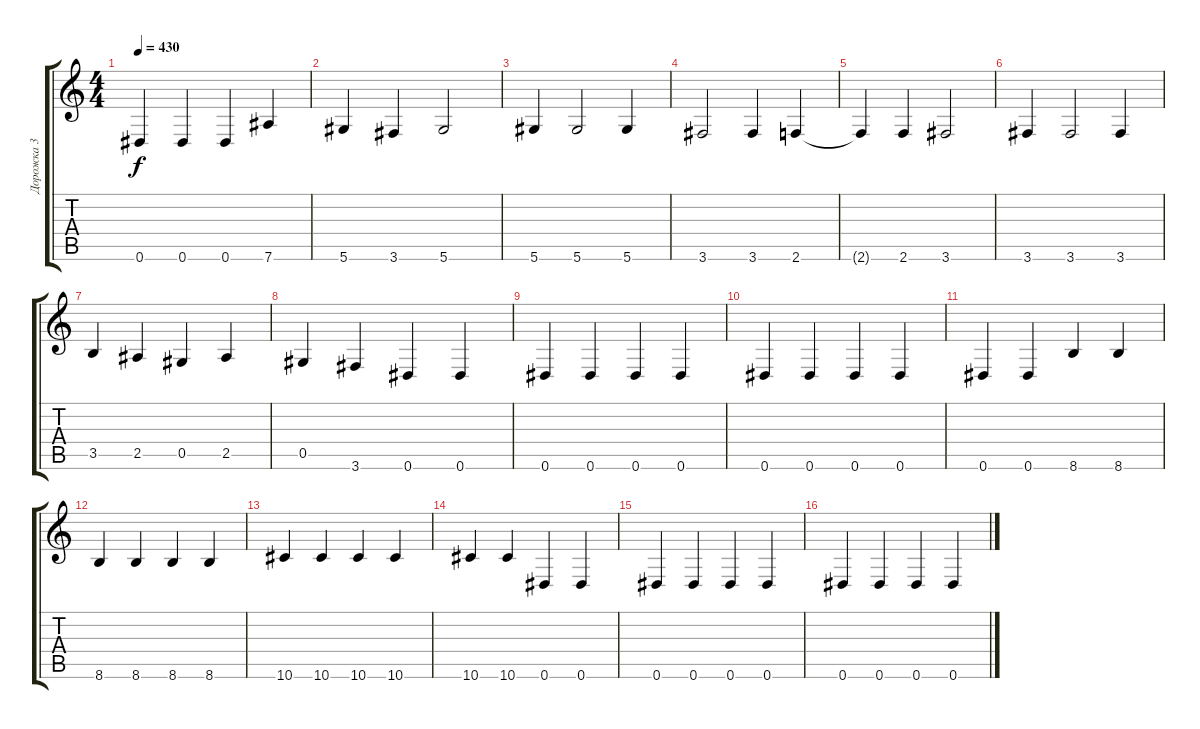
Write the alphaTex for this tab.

\track ("Дорожка 3" "Дорожка 3") {instrument electricbassfinger}
\staff {score tabs}
\tuning (Eb4 Bb3 Gb3 Db3 Ab2 Eb2) {hide}
\ts (4 4)
\tempo 430
\clef g2
\ks c
0.6.4{dy f} 0.6.4 0.6.4 7.6.4 |
5.6.4 3.6.4 5.6.2 |
5.6.4 5.6.2 5.6.4 |
3.6.2 3.6.4 2.6.4 |
2.6{t}.4 2.6.4 3.6.2 |
3.6.4 3.6.2 3.6.4 |
3.5.4 2.5.4 0.5.4 2.5.4 |
0.5.4 3.6.4 0.6.4 0.6.4 |
0.6.4 0.6.4 0.6.4 0.6.4 |
0.6.4 0.6.4 0.6.4 0.6.4 |
0.6.4 0.6.4 8.6.4 8.6.4 |
8.6.4 8.6.4 8.6.4 8.6.4 |
10.6.4 10.6.4 10.6.4 10.6.4 |
10.6.4 10.6.4 0.6.4 0.6.4 |
0.6.4 0.6.4 0.6.4 0.6.4 |
0.6.4 0.6.4 0.6.4 0.6.4
